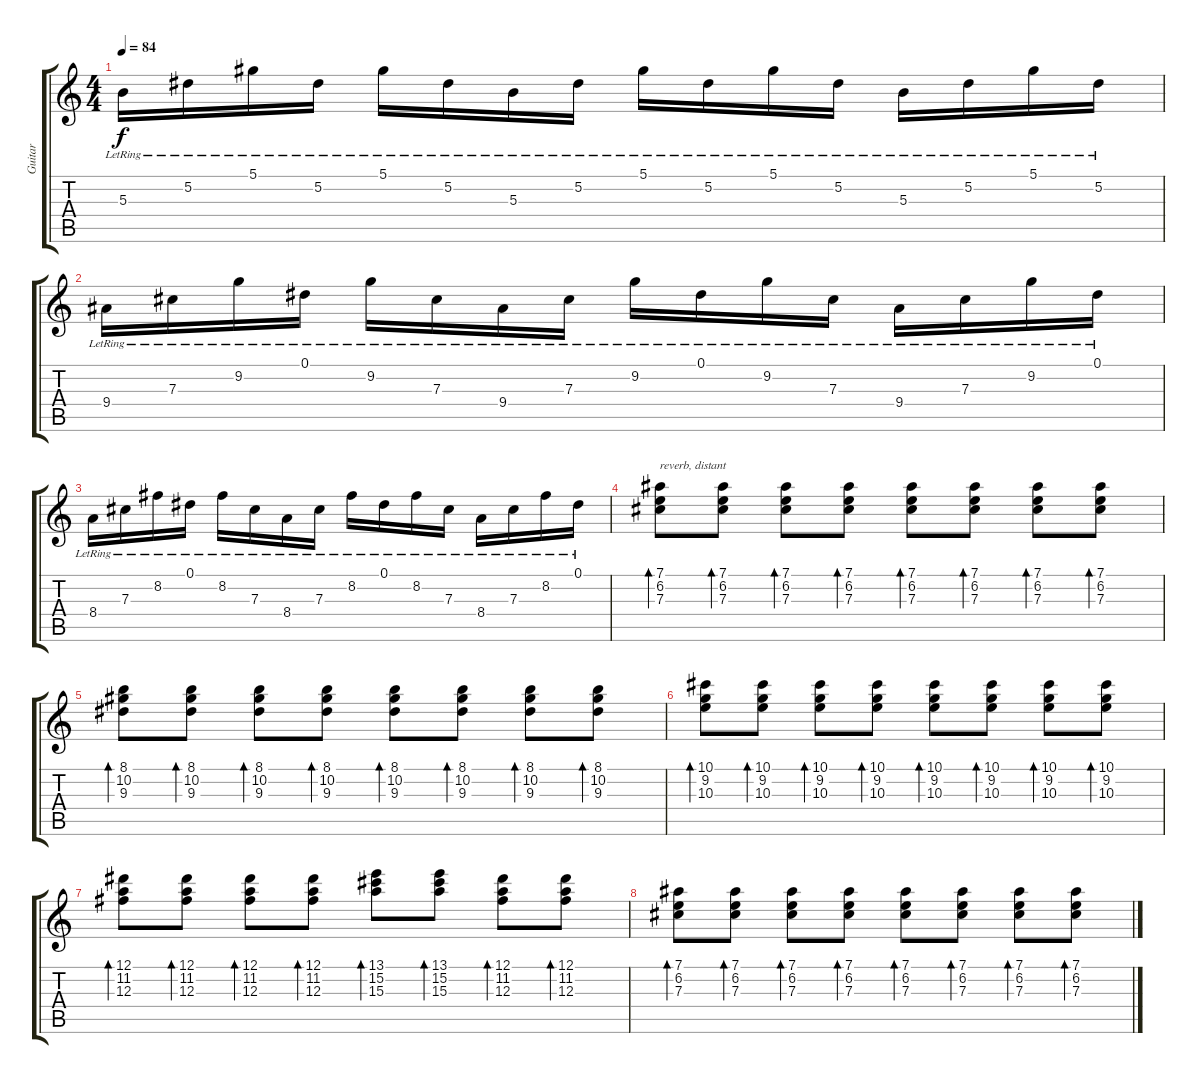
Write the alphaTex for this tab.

\track ("Guitar" "Guitar") {instrument acousticguitarsteel}
\staff {score tabs}
\tuning (Eb4 Bb3 Gb3 Db3 Ab2 Eb2) {hide}
\ts (4 4)
\tempo 84
\clef g2
\ks c
5.3{lr}.16{dy f} 5.2{lr}.16 5.1{lr}.16 5.2{lr}.16 5.1{lr}.16 5.2{lr}.16 5.3{lr}.16 5.2{lr}.16 5.1{lr}.16 5.2{lr}.16 5.1{lr}.16 5.2{lr}.16 5.3{lr}.16 5.2{lr}.16 5.1{lr}.16 5.2{lr}.16 |
9.4{lr}.16 7.3{lr}.16 9.2{lr}.16 0.1{lr}.16 9.2{lr}.16 7.3{lr}.16 9.4{lr}.16 7.3{lr}.16 9.2{lr}.16 0.1{lr}.16 9.2{lr}.16 7.3{lr}.16 9.4{lr}.16 7.3{lr}.16 9.2{lr}.16 0.1{lr}.16 |
8.4{lr}.16 7.3{lr}.16 8.2{lr}.16 0.1{lr}.16 8.2{lr}.16 7.3{lr}.16 8.4{lr}.16 7.3{lr}.16 8.2{lr}.16 0.1{lr}.16 8.2{lr}.16 7.3{lr}.16 8.4{lr}.16 7.3{lr}.16 8.2{lr}.16 0.1{lr}.16 |
(7.1 6.2 7.3).8{bd 120 txt "reverb, distant" volume 6 instrument electricguitarjazz} (7.1 6.2 7.3).8{bd 120} (7.1 6.2 7.3).8{bd 120} (7.1 6.2 7.3).8{bd 120} (7.1 6.2 7.3).8{bd 120} (7.1 6.2 7.3).8{bd 120} (7.1 6.2 7.3).8{bd 120} (7.1 6.2 7.3).8{bd 120} |
(8.1 10.2 9.3).8{bd 120} (8.1 10.2 9.3).8{bd 120} (8.1 10.2 9.3).8{bd 120} (8.1 10.2 9.3).8{bd 120} (8.1 10.2 9.3).8{bd 120} (8.1 10.2 9.3).8{bd 120} (8.1 10.2 9.3).8{bd 120} (8.1 10.2 9.3).8{bd 120} |
(10.1 9.2 10.3).8{bd 120} (10.1 9.2 10.3).8{bd 120} (10.1 9.2 10.3).8{bd 120} (10.1 9.2 10.3).8{bd 120} (10.1 9.2 10.3).8{bd 120} (10.1 9.2 10.3).8{bd 120} (10.1 9.2 10.3).8{bd 120} (10.1 9.2 10.3).8{bd 120} |
(12.1 11.2 12.3).8{bd 120} (12.1 11.2 12.3).8{bd 120} (12.1 11.2 12.3).8{bd 120} (12.1 11.2 12.3).8{bd 120} (13.1 15.2 15.3).8{bd 120} (13.1 15.2 15.3).8{bd 120} (12.1 11.2 12.3).8{bd 120} (12.1 11.2 12.3).8{bd 120} |
(7.1 6.2 7.3).8{bd 120} (7.1 6.2 7.3).8{bd 120} (7.1 6.2 7.3).8{bd 120} (7.1 6.2 7.3).8{bd 120} (7.1 6.2 7.3).8{bd 120} (7.1 6.2 7.3).8{bd 120} (7.1 6.2 7.3).8{bd 120} (7.1 6.2 7.3).8{bd 120}
